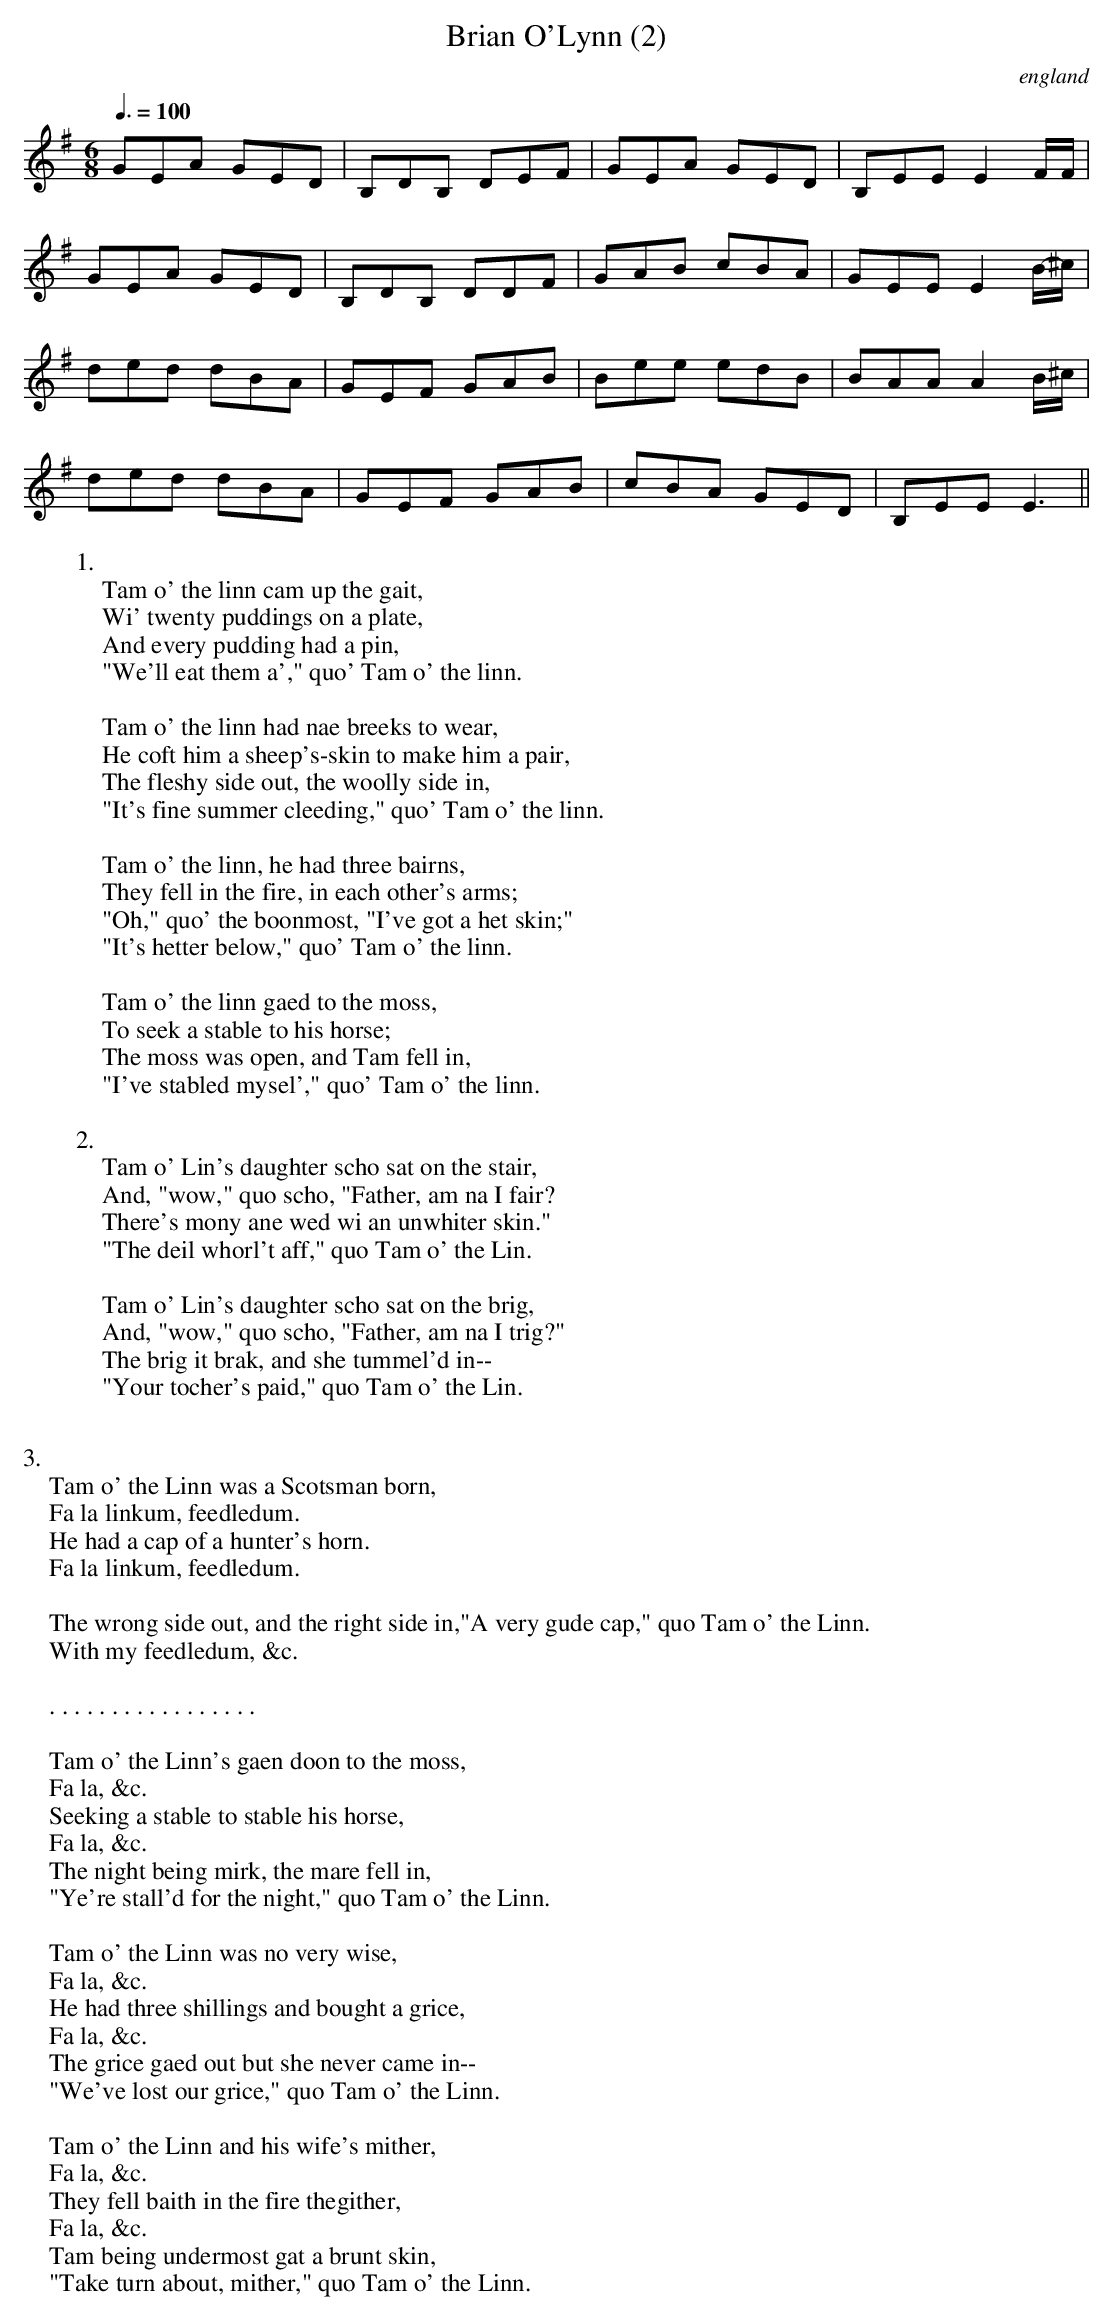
X:1
T:Brian O'Lynn (2)
O:england
M:6/8
L:1/8
Q:3/8=100
W:1.
W:Tam o' the linn cam up the gait,
W:Wi' twenty puddings on a plate,
W:And every pudding had a pin,
W:"We'll eat them a'," quo' Tam o' the linn.
W:
W:Tam o' the linn had nae breeks to wear,
W:He coft him a sheep's-skin to make him a pair,
W:The fleshy side out, the woolly side in,
W:"It's fine summer cleeding," quo' Tam o' the linn.
W:
W:Tam o' the linn, he had three bairns,
W:They fell in the fire, in each other's arms;
W:"Oh," quo' the boonmost, "I've got a het skin;"
W:"It's hetter below," quo' Tam o' the linn.
W:
W:Tam o' the linn gaed to the moss,
W:To seek a stable to his horse;
W:The moss was open, and Tam fell in,
W:"I've stabled mysel'," quo' Tam o' the linn.
W:
W:2.
W:Tam o' Lin's daughter scho sat on the stair,
W:And, "wow," quo scho, "Father, am na I fair?
W:There's mony ane wed wi an unwhiter skin."
W:"The deil whorl't aff," quo Tam o' the Lin.
W:
W:Tam o' Lin's daughter scho sat on the brig,
W:And, "wow," quo scho, "Father, am na I trig?"
W:The brig it brak, and she tummel'd in--
W:"Your tocher's paid," quo Tam o' the Lin.
W:
W:3.
W:Tam o' the Linn was a Scotsman born,
W:Fa la linkum, feedledum.
W:He had a cap of a hunter's horn.
W:Fa la linkum, feedledum.
W:
W:The wrong side out, and the right side in,"A very gude cap," quo Tam o' the Linn.
W:With my feedledum, &c.
W:
W:. . . . . . . . . . . . . . . . .
W:
W:Tam o' the Linn's gaen doon to the moss,
W:Fa la, &c.
W:Seeking a stable to stable his horse,
W:Fa la, &c.
W:The night being mirk, the mare fell in,
W:"Ye're stall'd for the night," quo Tam o' the Linn.
W:
W:Tam o' the Linn was no very wise,
W:Fa la, &c.
W:He had three shillings and bought a grice,
W:Fa la, &c.
W:The grice gaed out but she never came in--
W:"We've lost our grice," quo Tam o' the Linn.
W:
W:Tam o' the Linn and his wife's mither,
W:Fa la, &c.
W:They fell baith in the fire thegither,
W:Fa la, &c.
W:Tam being undermost gat a brunt skin,
W:"Take turn about, mither," quo Tam o' the Linn.
K:G
GEA GED|B,DB, D-EF|GEA GED|B,EE E2F/F/|
GEA GED|B,DB, DD-F|GAB cBA|GEE E2B/-^c/|
ded dBA|GEF G-AB|Bee edB|BAA A2B/^c/|
ded dBA|GEF GAB|cBA G-ED|B,EE E3||
